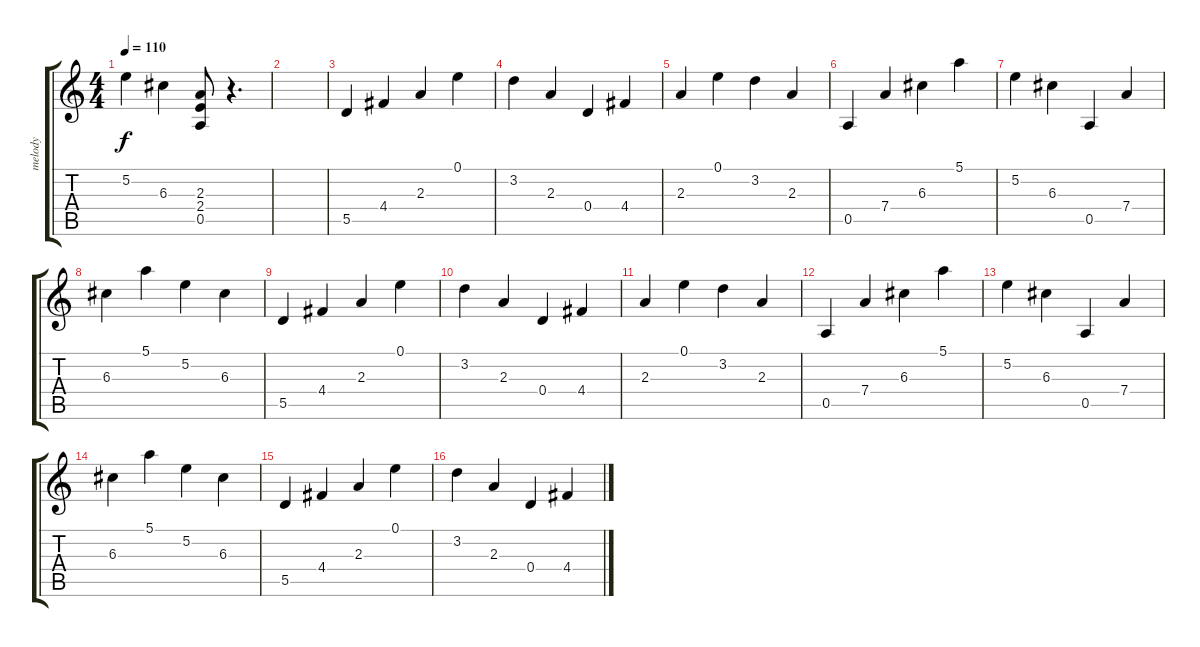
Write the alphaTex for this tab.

\track ("melody" "melody") {instrument electricguitarmuted}
\staff {score tabs}
\tuning (E4 B3 G3 D3 A2 E2) {hide}
\ts (4 4)
\tempo 110
\clef g2
\ks c
5.2.4{dy f} 6.3.4 (2.3 2.4 0.5).8 r.4{d} |
|
5.5.4 4.4.4 2.3.4 0.1.4 |
3.2.4 2.3.4 0.4.4 4.4.4 |
2.3.4 0.1.4 3.2.4 2.3.4 |
0.5.4 7.4.4 6.3.4 5.1.4 |
5.2.4 6.3.4 0.5.4 7.4.4 |
6.3.4 5.1.4 5.2.4 6.3.4 |
5.5.4 4.4.4 2.3.4 0.1.4 |
3.2.4 2.3.4 0.4.4 4.4.4 |
2.3.4 0.1.4 3.2.4 2.3.4 |
0.5.4 7.4.4 6.3.4 5.1.4 |
5.2.4 6.3.4 0.5.4 7.4.4 |
6.3.4 5.1.4 5.2.4 6.3.4 |
5.5.4 4.4.4 2.3.4 0.1.4 |
3.2.4 2.3.4 0.4.4 4.4.4
